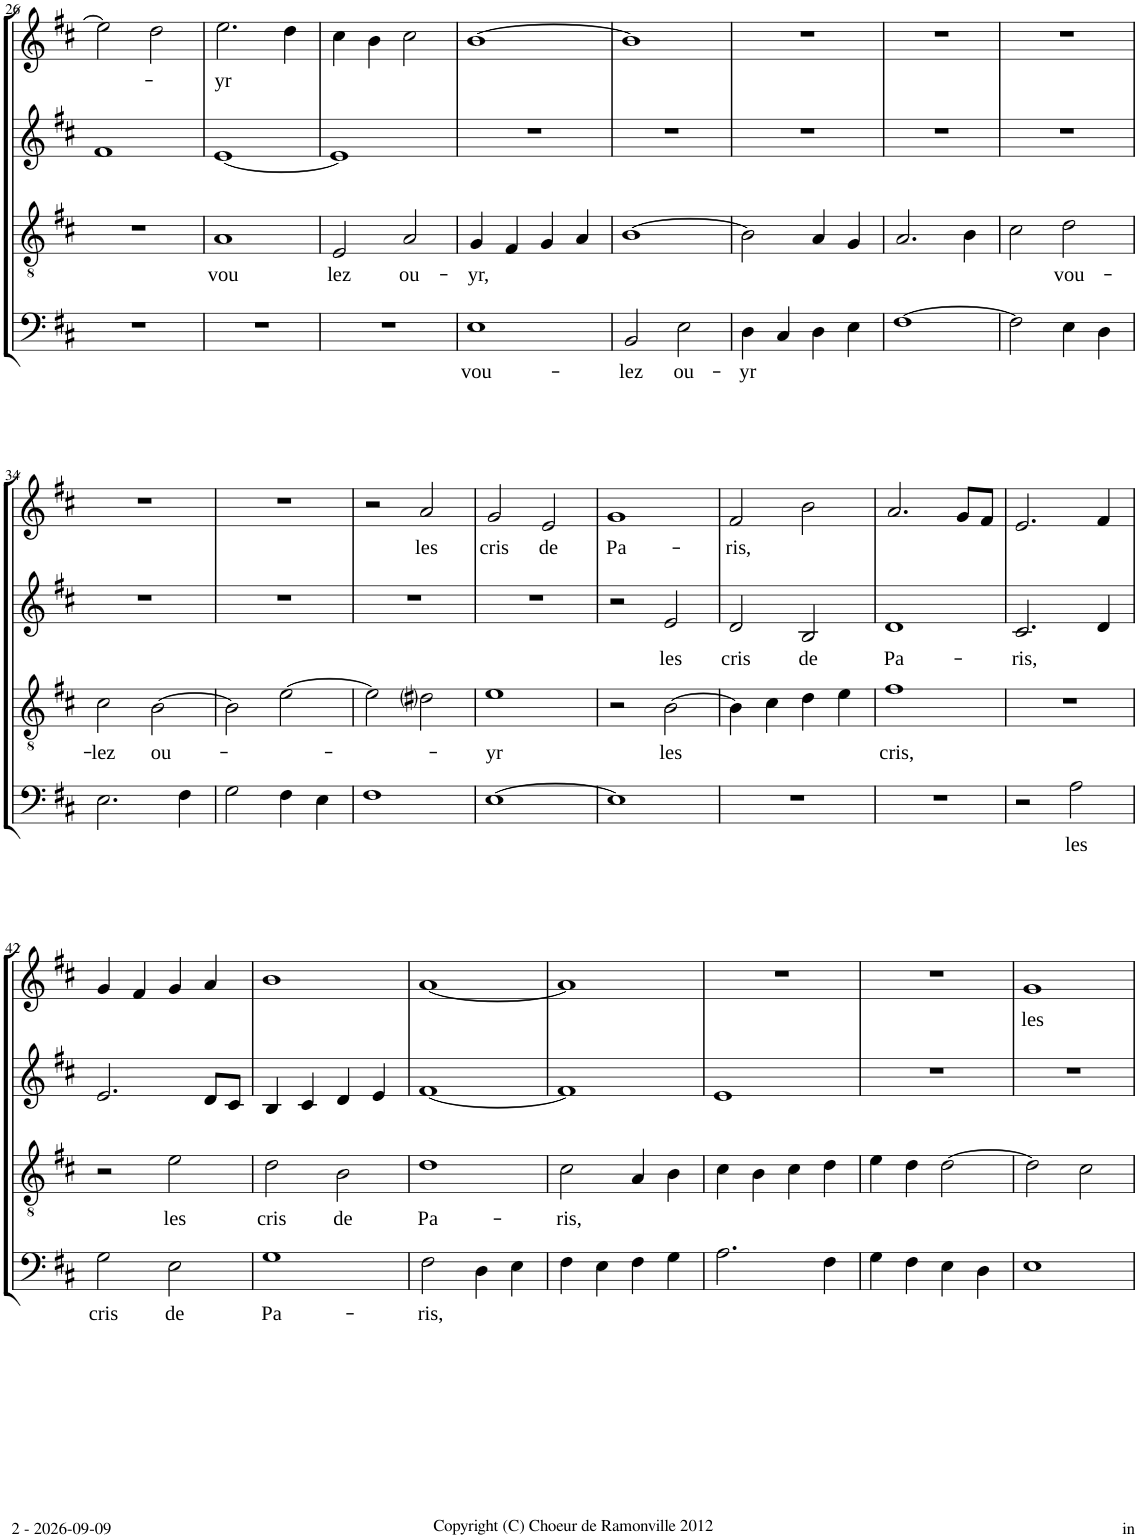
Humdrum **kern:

**kern	**text	**kern	**text	**kern	**text	**kern	**text
*part4	*part4	*part3	*part3	*part2	*part2	*part1	*part1
*staff4	*staff4	*staff3	*staff3	*staff2	*staff2	*staff1	*staff1
*I"Basse	*	*I"Ténor	*	*I"Alto	*	*I"Soprano	*
*I'B	*	*I'T	*	*	*	*I'S	*
!!LO:PB:g=z
*clefF4	*	*clefGv2	*	*clefG2	*	*clefG2	*
*k[f#c#]	*	*k[f#c#]	*	*k[f#c#]	*	*k[f#c#]	*
*M4/4	*	*M4/4	*	*M4/4	*	*M4/4	*
*met(c|)	*	*met(c|)	*	*met(c|)	*	*met(c|)	*
=26	=26	=26	=26	=26	=26	=26	=26
1r	.	1r	.	1f#	.	2ee\]	.
.	.	.	.	.	.	2dd\	.
=27	=27	=27	=27	=27	=27	=27	=27
!	!	!	!LO:LY:b	!	!	!	!LO:LY:b
1r	.	1A	vou	[1e	.	2.ee\	-yr
.	.	.	.	.	.	4dd\	.
=28	=28	=28	=28	=28	=28	=28	=28
!	!	!	!LO:LY:b	!	!	!	!
1r	.	2E/	lez	1e]	.	4cc#\	.
.	.	.	.	.	.	4b\	.
!	!	!	!LO:LY:b	!	!	!	!
.	.	2A/	ou-	.	.	2cc#\	.
=29	=29	=29	=29	=29	=29	=29	=29
!	!LO:LY:b	!	!LO:LY:b	!	!	!	!
1E	vou-	4G/	-yr,	1r	.	[1b	.
.	.	4F#/	.	.	.	.	.
.	.	4G/	.	.	.	.	.
.	.	4A/	.	.	.	.	.
=30	=30	=30	=30	=30	=30	=30	=30
!	!LO:LY:b	!	!	!	!	!	!
2BB/	-lez	[1B	.	1r	.	1b]	.
!	!LO:LY:b	!	!	!	!	!	!
2E\	ou-	.	.	.	.	.	.
=31	=31	=31	=31	=31	=31	=31	=31
!	!LO:LY:b	!	!	!	!	!	!
4D\	-yr	2B\]	.	1r	.	1r	.
4C#/	.	.	.	.	.	.	.
4D\	.	4A/	.	.	.	.	.
4E\	.	4G/	.	.	.	.	.
=32	=32	=32	=32	=32	=32	=32	=32
[1F#	.	2.A/	.	1r	.	1r	.
.	.	4B\	.	.	.	.	.
=33	=33	=33	=33	=33	=33	=33	=33
2F#\]	.	2c#\	.	1r	.	1r	.
!	!	!	!LO:LY:b	!	!	!	!
4E\	.	2d\	vou-	.	.	.	.
4D\	.	.	.	.	.	.	.
!!LO:LB:g=z
=34	=34	=34	=34	=34	=34	=34	=34
!	!	!	!LO:LY:b	!	!	!	!
2.E\	.	2c#\	-lez	1r	.	1r	.
!	!	!	!LO:LY:b	!	!	!	!
.	.	[2B\	ou-	.	.	.	.
4F#\	.	.	.	.	.	.	.
=35	=35	=35	=35	=35	=35	=35	=35
2G\	.	2B\]	.	1r	.	1r	.
4F#\	.	[2e\	.	.	.	.	.
4E\	.	.	.	.	.	.	.
=36	=36	=36	=36	=36	=36	=36	=36
1F#	.	2e\]	.	1r	.	2r	.
!	!	!	!	!	!	!	!LO:LY:b
.	.	2d#i\	.	.	.	2a/	les
=37	=37	=37	=37	=37	=37	=37	=37
!	!	!	!LO:LY:b	!	!	!	!LO:LY:b
[1E	.	1e	-yr	1r	.	2g/	cris
!	!	!	!	!	!	!	!LO:LY:b
.	.	.	.	.	.	2e/	de
=38	=38	=38	=38	=38	=38	=38	=38
!	!	!	!	!	!	!	!LO:LY:b
1E]	.	2r	.	2r	.	1g	Pa-
!	!	!	!LO:LY:b	!	!LO:LY:b	!	!
.	.	[2B\	les	2e/	les	.	.
=39	=39	=39	=39	=39	=39	=39	=39
!	!	!	!	!	!LO:LY:b	!	!LO:LY:b
1r	.	4B\]	.	2d/	cris	2f#/	-ris,
.	.	4c#\	.	.	.	.	.
!	!	!	!	!	!LO:LY:b	!	!
.	.	4d\	.	2B/	de	2b\	.
.	.	4e\	.	.	.	.	.
=40	=40	=40	=40	=40	=40	=40	=40
!	!	!	!LO:LY:b	!	!LO:LY:b	!	!
1r	.	1f#	cris,	1d	Pa-	2.a/	.
.	.	.	.	.	.	8g/L	.
.	.	.	.	.	.	8f#/J	.
=41	=41	=41	=41	=41	=41	=41	=41
!	!	!	!	!	!LO:LY:b	!	!
2r	.	1r	.	2.c#/	-ris,	2.e/	.
!	!LO:LY:b	!	!	!	!	!	!
2A\	les	.	.	.	.	.	.
.	.	.	.	4d/	.	4f#/	.
!!LO:LB:g=z
=42	=42	=42	=42	=42	=42	=42	=42
!	!LO:LY:b	!	!	!	!	!	!
2G\	cris	2r	.	2.e/	.	4g/	.
.	.	.	.	.	.	4f#/	.
!	!LO:LY:b	!	!LO:LY:b	!	!	!	!
2E\	de	2e\	les	.	.	4g/	.
.	.	.	.	8d/L	.	4a/	.
.	.	.	.	8c#/J	.	.	.
=43	=43	=43	=43	=43	=43	=43	=43
!	!LO:LY:b	!	!LO:LY:b	!	!	!	!
1G	Pa-	2d\	cris	4B/	.	1b	.
.	.	.	.	4c#/	.	.	.
!	!	!	!LO:LY:b	!	!	!	!
.	.	2B\	de	4d/	.	.	.
.	.	.	.	4e/	.	.	.
=44	=44	=44	=44	=44	=44	=44	=44
!	!LO:LY:b	!	!LO:LY:b	!	!	!	!
2F#\	-ris,	1d	Pa-	[1f#	.	[1a	.
4D\	.	.	.	.	.	.	.
4E\	.	.	.	.	.	.	.
=45	=45	=45	=45	=45	=45	=45	=45
!	!	!	!LO:LY:b	!	!	!	!
4F#\	.	2c#\	-ris,	1f#]	.	1a]	.
4E\	.	.	.	.	.	.	.
4F#\	.	4A/	.	.	.	.	.
4G\	.	4B\	.	.	.	.	.
=46	=46	=46	=46	=46	=46	=46	=46
2.A\	.	4c#\	.	1e	.	1r	.
.	.	4B\	.	.	.	.	.
.	.	4c#\	.	.	.	.	.
4F#\	.	4d\	.	.	.	.	.
=47	=47	=47	=47	=47	=47	=47	=47
4G\	.	4e\	.	1r	.	1r	.
4F#\	.	4d\	.	.	.	.	.
4E\	.	[2d\	.	.	.	.	.
4D\	.	.	.	.	.	.	.
=48	=48	=48	=48	=48	=48	=48	=48
!	!	!	!	!	!	!	!LO:LY:b
1E	.	2d\]	.	1r	.	1g	les
.	.	2c#\	.	.	.	.	.
=	=	=	=	=	=	=	=
*-	*-	*-	*-	*-	*-	*-	*-
